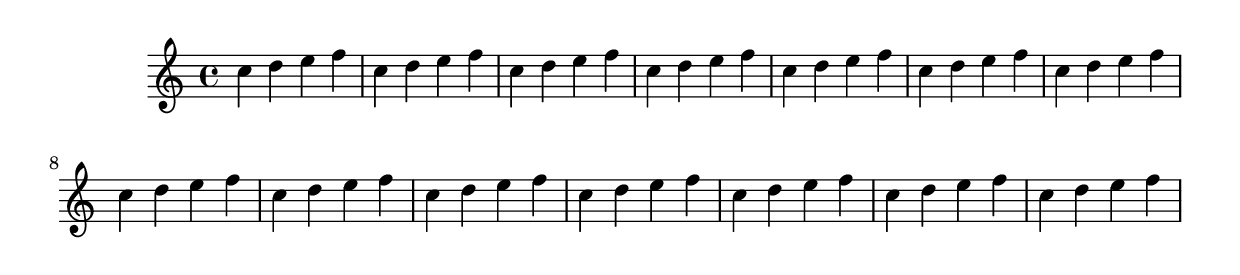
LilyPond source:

%% Do not edit this file; it is auto-generated from LSR http://lsr.dsi.unimi.it
%% This file is in the public domain.
\version "2.11.52"

\header {
  lsrtags = "keyboards"

  texidoces = "
Los símbolos específicos de acordeón discanto se escriben mediante
@code{\markup}. Se puede trucar la colocación vertical de los
símbolos modificando los argumentos de @code{\raise}.

"
  doctitlees = "Símbolos de acordeón discanto"

  texidoc = "
Accordion discant-specific symbols are added using @code{\\markup}. The
vertical placement of the symbols can be tweaked by changing the
@code{\\raise} arguments.



"
  doctitle = "Accordion-discant symbols"
} % begin verbatim
discant = \markup {
  \musicglyph #"accordion.accDiscant"
}
dot = \markup {
  \musicglyph #"accordion.accDot"
}

% 16 voets register
accBasson = ^\markup {
  \combine
  \discant
  \raise #0.5 \dot
}

% een korig 8 en 16 voets register
accBandon = ^\markup {
  \combine
    \discant
    \combine
      \raise #0.5 \dot
      \raise #1.5 \dot
}

accVCello = ^\markup {
  \combine
    \discant
    \combine
      \raise #0.5 \dot
      \combine
        \raise #1.5 \dot
        \translate #'(1 . 0) \raise #1.5 \dot
}

% 4-8-16 voets register
accHarmon = ^\markup {
  \combine
    \discant
    \combine
      \raise #0.5 \dot
      \combine
        \raise #1.5 \dot
        \raise #2.5 \dot
}

accTrombon = ^\markup {
  \combine
    \discant
    \combine
      \raise #0.5 \dot
      \combine
        \raise #1.5 \dot
        \combine
          \translate #'(1 . 0) \raise #1.5 \dot
          \translate #'(-1 . 0) \raise #1.5 \dot
}

% eenkorig 4 en 16 voets register
accOrgan = ^\markup {
  \combine
    \discant
    \combine
      \raise #0.5 \dot
      \raise #2.5 \dot
}

accMaster = ^\markup {
  \combine
    \discant
    \combine
      \raise #0.5 \dot
      \combine
        \raise #1.5 \dot
        \combine
          \translate #'(1 . 0) \raise #1.5 \dot
          \combine
            \translate #'(-1 . 0) \raise #1.5 \dot
            \raise #2.5 \dot
}

accAccord = ^\markup {
  \combine
    \discant
    \combine
      \raise #1.5 \dot
      \combine
        \translate #'(1 . 0) \raise #1.5 \dot
        \combine
          \translate #'(-1 . 0) \raise #1.5 \dot
          \raise #2.5 \dot
}

accMusette = ^\markup {
  \combine
    \discant
    \combine
      \raise #1.5 \dot
      \combine
        \translate #'(1 . 0) \raise #1.5 \dot
        \translate #'(-1 . 0) \raise #1.5 \dot
}

accCeleste = ^\markup {
  \combine
    \discant
    \combine
      \raise #1.5 \dot
      \translate #'(-1 . 0) \raise #1.5 \dot
}

accOboe = ^\markup {
  \combine
    \discant
    \combine
      \raise #1.5 \dot
      \raise #2.5 \dot
}

accClarin = ^\markup {
  \combine
    \discant
    \raise #1.5 \dot
}

accPiccolo = ^\markup {
    \combine
       \discant 
       \raise #2.5 \dot
}

accViolin = ^\markup {
  \combine
    \discant
    \combine
      \raise #1.5 \dot
      \combine
        \translate #'(1 . 0) \raise #1.5 \dot
        \raise #2.5 \dot
}

\relative c'' {
  c4 d\accBasson e f
  c4 d\accBandon e f
  c4 d\accVCello e f
  c4 d\accHarmon e f
  c4 d\accTrombon e f
  c4 d\accOrgan e f
  c4 d\accMaster e f
  c4 d\accAccord e f
  c4 d\accMusette e f
  c4 d\accCeleste e f
  c4 d\accOboe e f
  c4 d\accClarin e f
  c4 d\accPiccolo e f
  c4 d\accViolin e f
}
